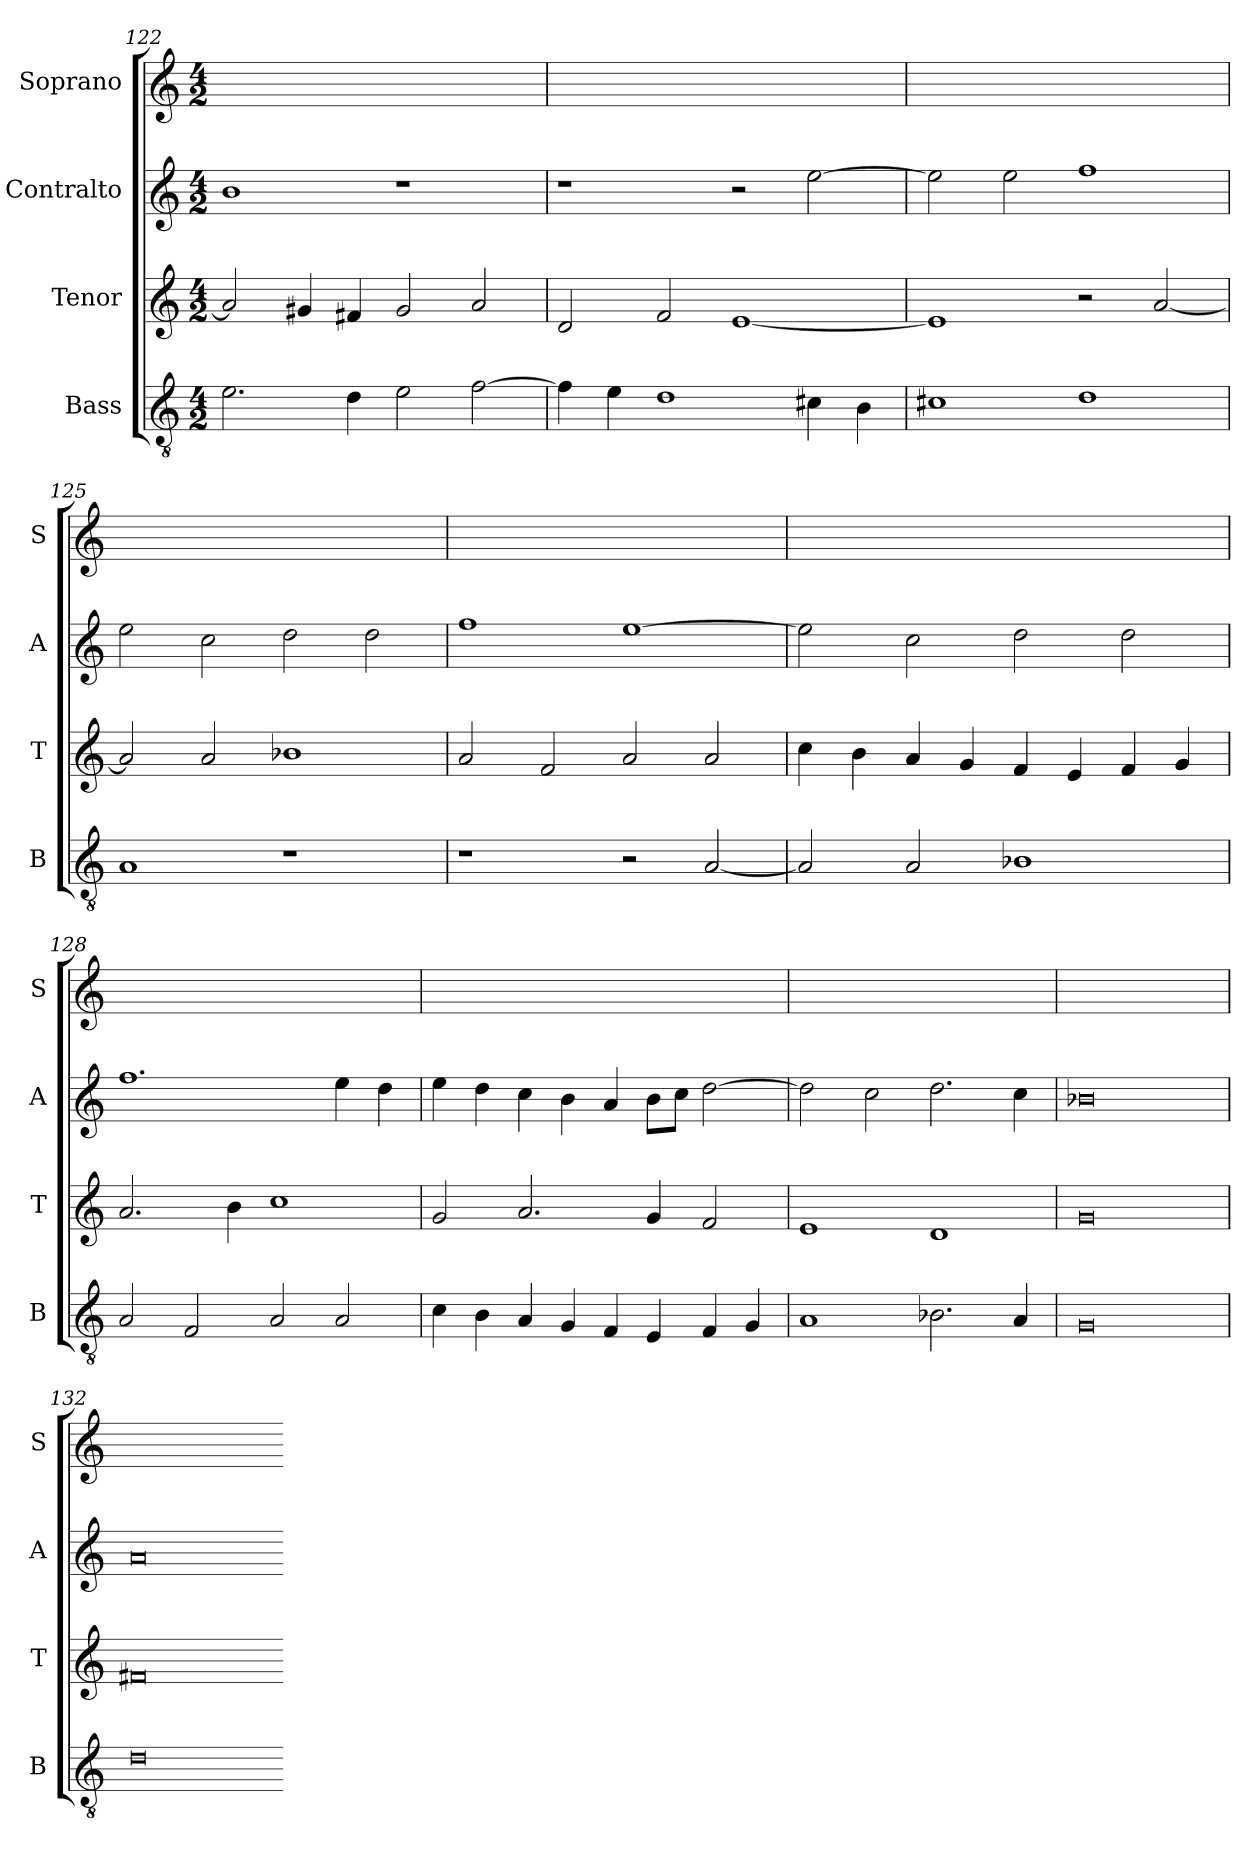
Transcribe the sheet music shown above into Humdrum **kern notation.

**kern	**kern	**kern	**kern
*part4	*part3	*part2	*part1
*staff4	*staff3	*staff2	*staff1
*I"Bass	*I"Tenor	*I"Contralto	*I"Soprano
*I'B	*I'T	*I'A	*I'S
*clefGv2	*clefG2	*clefG2	*clefG2
*k[]	*k[]	*k[]	*k[]
*D:dor	*D:dor	*D:dor	*D:dor
*M4/2	*M4/2	*M4/2	*M4/2
=122	=122	=122	=122
2.e	2a]	1b	0ryy
.	4g#X	.	.
4d	4f#X	.	.
2e	2g#	1r	.
[2f	2a	.	.
=123	=123	=123	=123
4f]	2d	1r	0ryy
4e	.	.	.
1d	2f	.	.
.	[1e	2r	.
4c#X	.	[2ee	.
4B	.	.	.
=124	=124	=124	=124
1c#X	1e]	2ee]	0ryy
.	.	2ee	.
1d	2r	1ff	.
.	[2a	.	.
=125	=125	=125	=125
1A	2a]	2ee	0ryy
.	2a	2cc	.
1r	1b-X	2dd	.
.	.	2dd	.
=126	=126	=126	=126
1r	2a	1ff	0ryy
.	2f	.	.
2r	2a	[1ee	.
[2A	2a	.	.
=127	=127	=127	=127
2A]	4cc	2ee]	0ryy
.	4b	.	.
2A	4a	2cc	.
.	4g	.	.
1B-X	4f	2dd	.
.	4e	.	.
.	4f	2dd	.
.	4g	.	.
=128	=128	=128	=128
2A	2.a	1.ff	0ryy
2F	.	.	.
.	4b	.	.
2A	1cc	.	.
2A	.	4ee	.
.	.	4dd	.
=129	=129	=129	=129
4c	2g	4ee	0ryy
4B	.	4dd	.
4A	2.a	4cc	.
4G	.	4b	.
4F	.	4a	.
4E	4g	8b\L	.
.	.	8cc\J	.
4F	2f	[2dd	.
4G	.	.	.
=130	=130	=130	=130
1A	1e	2dd]	0ryy
.	.	2cc	.
2.B-X	1d	2.dd	.
4A	.	4cc	.
=131	=131	=131	=131
0G	0g	0b-X	0ryy
=132	=132	=132	=132
0d	0f#X	0a	0ryy
=-	=-	=-	=-
*-	*-	*-	*-
